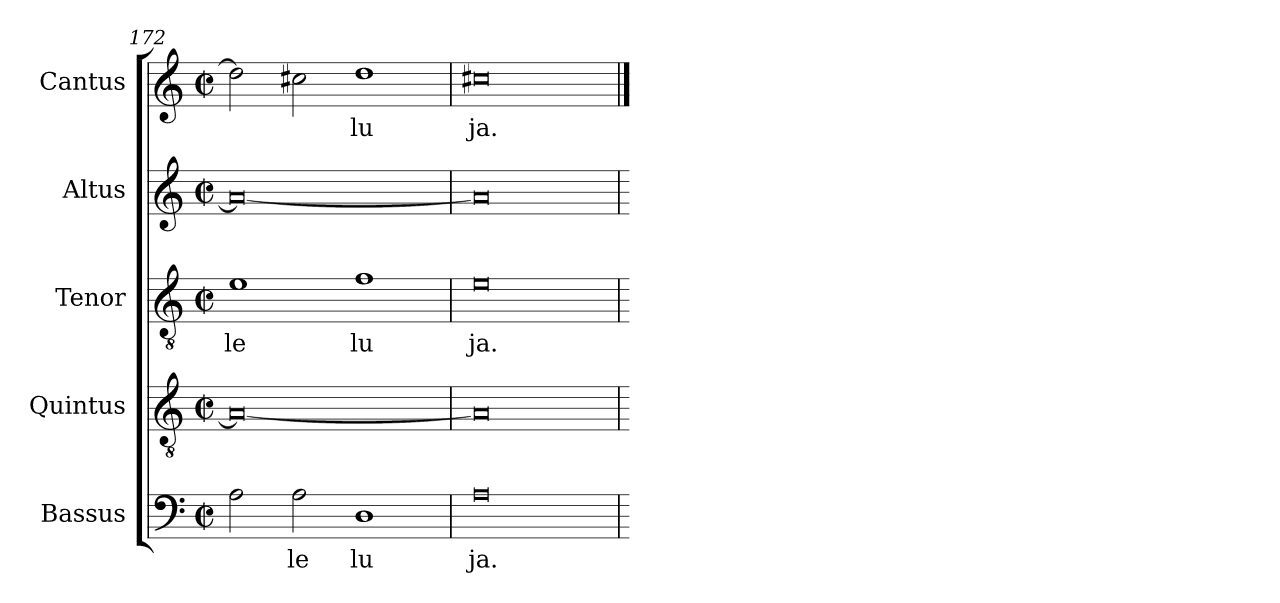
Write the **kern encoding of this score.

**kern	**text	**kern	**kern	**text	**kern	**kern	**text
*part5	*part5	*part4	*part3	*part3	*part2	*part1	*part1
*staff5	*staff5	*staff4	*staff3	*staff3	*staff2	*staff1	*staff1
*I"Bassus	*	*I"Quintus	*I"Tenor	*	*I"Altus	*I"Cantus	*
*clefF4	*	*clefGv2	*clefGv2	*	*clefG2	*clefG2	*
*	*	*	*	*	*k[]	*k[]	*
*	*	*	*	*	*C:	*C:	*
*M2/2	*	*M2/2	*M2/2	*	*M2/2	*M2/2	*
*met(c|)	*	*met(c|)	*met(c|)	*	*met(c|)	*met(c|)	*
=172	=172	=172	=172	=172	=172	=172	=172
!	!	!	!	!LO:LY:b:cj	!	!	!
2A\	.	0A_<	1e	le	0a_<	2dd\]	.
!	!LO:LY:b:cj	!	!	!	!	!	!
2A\	le	.	.	.	.	2cc#\	.
!	!LO:LY:b:cj	!	!	!LO:LY:b:cj	!	!	!LO:LY:b:cj
1D	lu	.	1f	lu	.	1dd	lu
=173	=173	=173	=173	=173	=173	=173	=173
!	!LO:LY:b:cj	!	!	!LO:LY:b:cj	!	!	!LO:LY:b:cj
0A	ja.	0A]	0e	ja.	0a]	0cc#X	ja.
=	==	=	=	==	=	==	==
*-	*-	*-	*-	*-	*-	*-	*-
